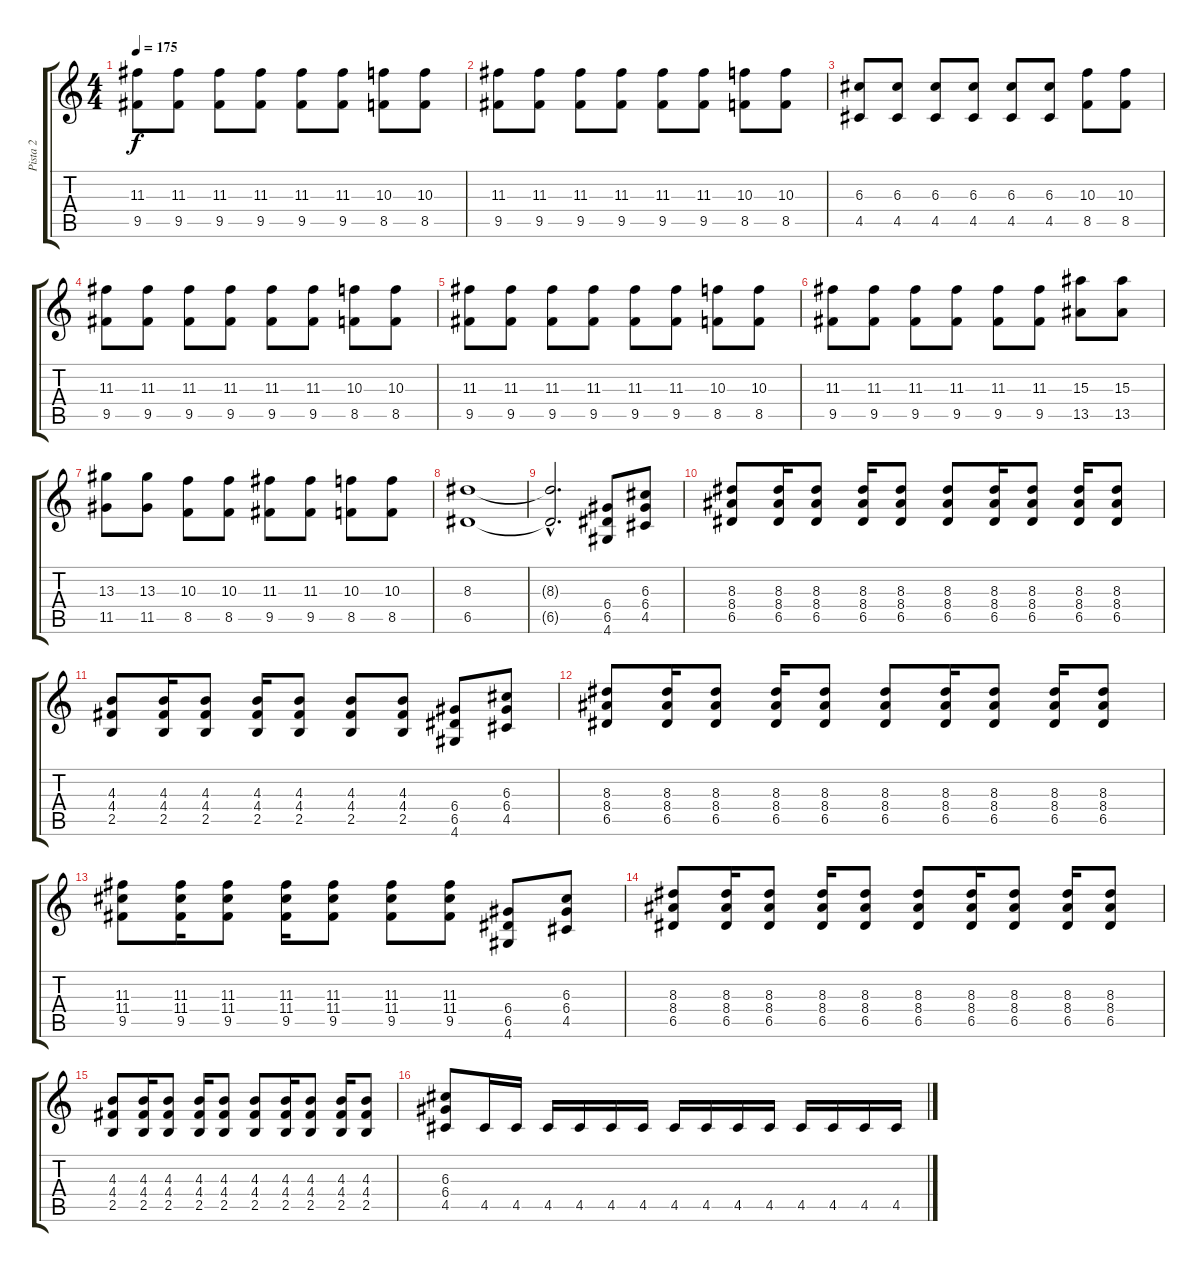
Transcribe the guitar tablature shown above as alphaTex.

\track ("Pista 2" "Pista 2") {instrument distortionguitar}
\staff {score tabs}
\tuning (E4 B3 G3 D3 A2 E2) {hide}
\ts (4 4)
\tempo 175
\clef g2
\ks c
(11.3 9.5).8{dy f} (11.3 9.5).8 (11.3 9.5).8 (11.3 9.5).8 (11.3 9.5).8 (11.3 9.5).8 (10.3 8.5).8 (10.3 8.5).8 |
(11.3 9.5).8 (11.3 9.5).8 (11.3 9.5).8 (11.3 9.5).8 (11.3 9.5).8 (11.3 9.5).8 (10.3 8.5).8 (10.3 8.5).8 |
(6.3 4.5).8 (6.3 4.5).8 (6.3 4.5).8 (6.3 4.5).8 (6.3 4.5).8 (6.3 4.5).8 (10.3 8.5).8 (10.3 8.5).8 |
(11.3 9.5).8 (11.3 9.5).8 (11.3 9.5).8 (11.3 9.5).8 (11.3 9.5).8 (11.3 9.5).8 (10.3 8.5).8 (10.3 8.5).8 |
(11.3 9.5).8 (11.3 9.5).8 (11.3 9.5).8 (11.3 9.5).8 (11.3 9.5).8 (11.3 9.5).8 (10.3 8.5).8 (10.3 8.5).8 |
(11.3 9.5).8 (11.3 9.5).8 (11.3 9.5).8 (11.3 9.5).8 (11.3 9.5).8 (11.3 9.5).8 (15.3 13.5).8 (15.3 13.5).8 |
(13.3 11.5).8 (13.3 11.5).8 (10.3 8.5).8 (10.3 8.5).8 (11.3 9.5).8 (11.3 9.5).8 (10.3 8.5).8 (10.3 8.5).8 |
(8.3 6.5).1 |
(8.3{hac t} 6.5{hac t}).2{d} (6.4 6.5 4.6).8 (6.3 6.4 4.5).8 |
(8.3 8.4 6.5).8 (8.3 8.4 6.5).16 (8.3 8.4 6.5).8 (8.3 8.4 6.5).16 (8.3 8.4 6.5).8 (8.3 8.4 6.5).8 (8.3 8.4 6.5).16 (8.3 8.4 6.5).8 (8.3 8.4 6.5).16 (8.3 8.4 6.5).8 |
(4.3 4.4 2.5).8 (4.3 4.4 2.5).16 (4.3 4.4 2.5).8 (4.3 4.4 2.5).16 (4.3 4.4 2.5).8 (4.3 4.4 2.5).8 (4.3 4.4 2.5).8 (6.4 6.5 4.6).8 (6.3 6.4 4.5).8 |
(8.3 8.4 6.5).8 (8.3 8.4 6.5).16 (8.3 8.4 6.5).8 (8.3 8.4 6.5).16 (8.3 8.4 6.5).8 (8.3 8.4 6.5).8 (8.3 8.4 6.5).16 (8.3 8.4 6.5).8 (8.3 8.4 6.5).16 (8.3 8.4 6.5).8 |
(11.3 11.4 9.5).8 (11.3 11.4 9.5).16 (11.3 11.4 9.5).8 (11.3 11.4 9.5).16 (11.3 11.4 9.5).8 (11.3 11.4 9.5).8 (11.3 11.4 9.5).8 (6.4 6.5 4.6).8 (6.3 6.4 4.5).8 |
(8.3 8.4 6.5).8 (8.3 8.4 6.5).16 (8.3 8.4 6.5).8 (8.3 8.4 6.5).16 (8.3 8.4 6.5).8 (8.3 8.4 6.5).8 (8.3 8.4 6.5).16 (8.3 8.4 6.5).8 (8.3 8.4 6.5).16 (8.3 8.4 6.5).8 |
(4.3 4.4 2.5).8 (4.3 4.4 2.5).16 (4.3 4.4 2.5).8 (4.3 4.4 2.5).16 (4.3 4.4 2.5).8 (4.3 4.4 2.5).8 (4.3 4.4 2.5).16 (4.3 4.4 2.5).8 (4.3 4.4 2.5).16 (4.3 4.4 2.5).8 |
(6.3 6.4 4.5).8{instrument overdrivenguitar} 4.5.16 4.5.16 4.5.16 4.5.16 4.5.16 4.5.16 4.5.16 4.5.16 4.5.16 4.5.16 4.5.16 4.5.16 4.5.16 4.5.16
